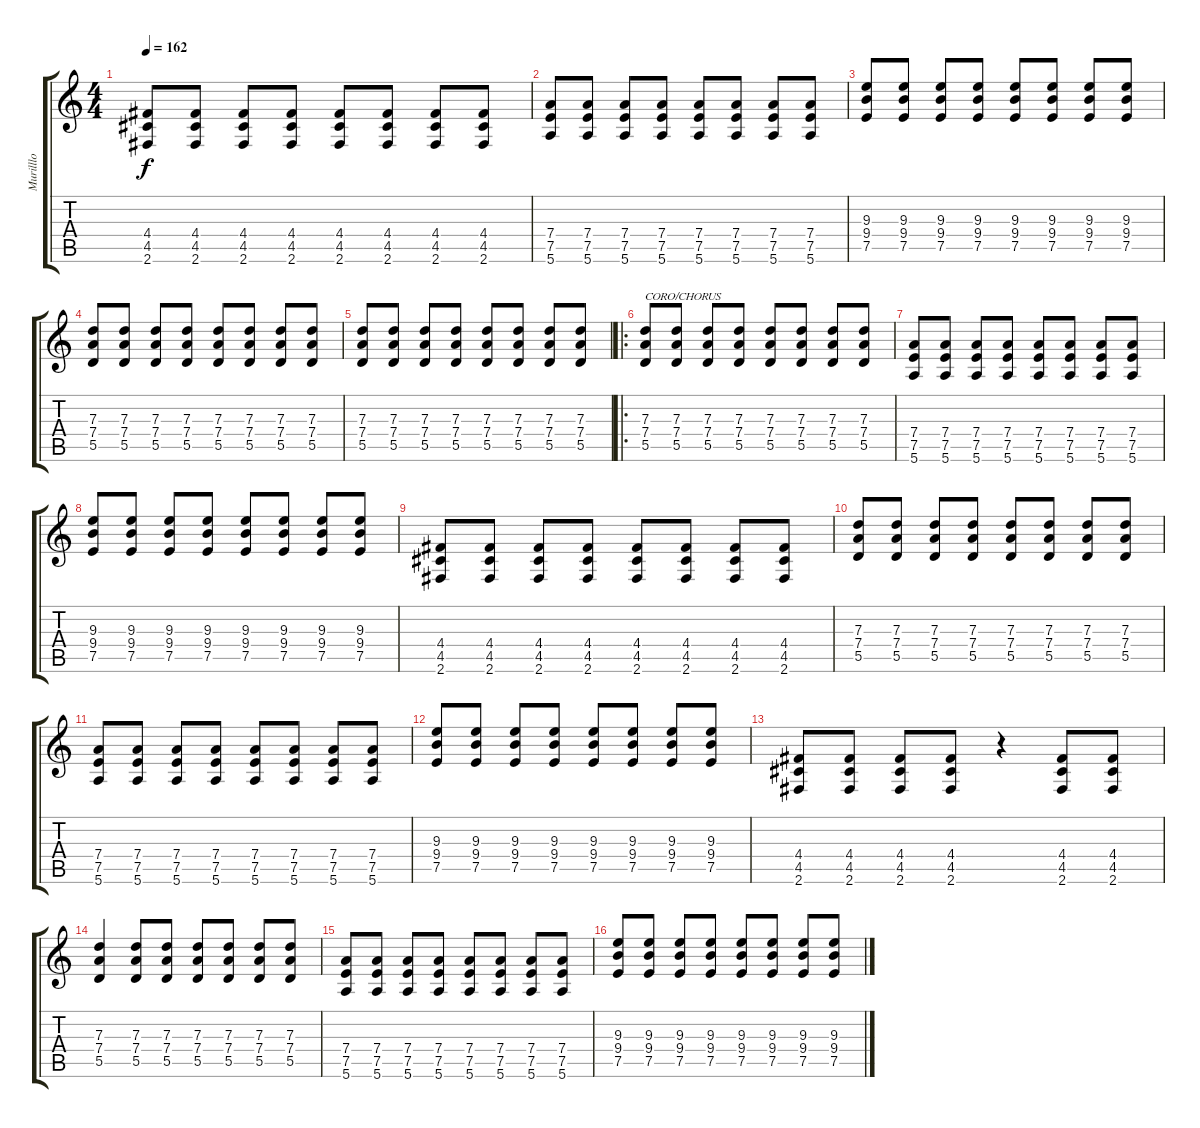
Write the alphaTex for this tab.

\track ("Murilllo" "Murilllo") {instrument electricguitarjazz}
\staff {score tabs}
\tuning (E4 B3 G3 D3 A2 E2) {hide}
\ts (4 4)
\tempo 162
\clef g2
\ks c
(4.4 4.5 2.6).8{dy f} (4.4 4.5 2.6).8 (4.4 4.5 2.6).8 (4.4 4.5 2.6).8 (4.4 4.5 2.6).8 (4.4 4.5 2.6).8 (4.4 4.5 2.6).8 (4.4 4.5 2.6).8 |
(7.4 7.5 5.6).8 (7.4 7.5 5.6).8 (7.4 7.5 5.6).8 (7.4 7.5 5.6).8 (7.4 7.5 5.6).8 (7.4 7.5 5.6).8 (7.4 7.5 5.6).8 (7.4 7.5 5.6).8 |
(9.3 9.4 7.5).8 (9.3 9.4 7.5).8 (9.3 9.4 7.5).8 (9.3 9.4 7.5).8 (9.3 9.4 7.5).8 (9.3 9.4 7.5).8 (9.3 9.4 7.5).8 (9.3 9.4 7.5).8 |
(7.3 7.4 5.5).8 (7.3 7.4 5.5).8 (7.3 7.4 5.5).8 (7.3 7.4 5.5).8 (7.3 7.4 5.5).8 (7.3 7.4 5.5).8 (7.3 7.4 5.5).8 (7.3 7.4 5.5).8 |
(7.3 7.4 5.5).8 (7.3 7.4 5.5).8 (7.3 7.4 5.5).8 (7.3 7.4 5.5).8 (7.3 7.4 5.5).8 (7.3 7.4 5.5).8 (7.3 7.4 5.5).8 (7.3 7.4 5.5).8 |
\ro
(7.3 7.4 5.5).8{txt "CORO/CHORUS" instrument distortionguitar} (7.3 7.4 5.5).8 (7.3 7.4 5.5).8 (7.3 7.4 5.5).8 (7.3 7.4 5.5).8 (7.3 7.4 5.5).8 (7.3 7.4 5.5).8 (7.3 7.4 5.5).8 |
(7.4 7.5 5.6).8 (7.4 7.5 5.6).8 (7.4 7.5 5.6).8 (7.4 7.5 5.6).8 (7.4 7.5 5.6).8 (7.4 7.5 5.6).8 (7.4 7.5 5.6).8 (7.4 7.5 5.6).8 |
(9.3 9.4 7.5).8 (9.3 9.4 7.5).8 (9.3 9.4 7.5).8 (9.3 9.4 7.5).8 (9.3 9.4 7.5).8 (9.3 9.4 7.5).8 (9.3 9.4 7.5).8 (9.3 9.4 7.5).8 |
(4.4 4.5 2.6).8 (4.4 4.5 2.6).8 (4.4 4.5 2.6).8 (4.4 4.5 2.6).8 (4.4 4.5 2.6).8 (4.4 4.5 2.6).8 (4.4 4.5 2.6).8 (4.4 4.5 2.6).8 |
(7.3 7.4 5.5).8 (7.3 7.4 5.5).8 (7.3 7.4 5.5).8 (7.3 7.4 5.5).8 (7.3 7.4 5.5).8 (7.3 7.4 5.5).8 (7.3 7.4 5.5).8 (7.3 7.4 5.5).8 |
(7.4 7.5 5.6).8 (7.4 7.5 5.6).8 (7.4 7.5 5.6).8 (7.4 7.5 5.6).8 (7.4 7.5 5.6).8 (7.4 7.5 5.6).8 (7.4 7.5 5.6).8 (7.4 7.5 5.6).8 |
(9.3 9.4 7.5).8 (9.3 9.4 7.5).8 (9.3 9.4 7.5).8 (9.3 9.4 7.5).8 (9.3 9.4 7.5).8 (9.3 9.4 7.5).8 (9.3 9.4 7.5).8 (9.3 9.4 7.5).8 |
(4.4 4.5 2.6).8 (4.4 4.5 2.6).8 (4.4 4.5 2.6).8 (4.4 4.5 2.6).8 r.4 (4.4 4.5 2.6).8 (4.4 4.5 2.6).8 |
(7.3 7.4 5.5).4 (7.3 7.4 5.5).8 (7.3 7.4 5.5).8 (7.3 7.4 5.5).8 (7.3 7.4 5.5).8 (7.3 7.4 5.5).8 (7.3 7.4 5.5).8 |
(7.4 7.5 5.6).8 (7.4 7.5 5.6).8 (7.4 7.5 5.6).8 (7.4 7.5 5.6).8 (7.4 7.5 5.6).8 (7.4 7.5 5.6).8 (7.4 7.5 5.6).8 (7.4 7.5 5.6).8 |
(9.3 9.4 7.5).8 (9.3 9.4 7.5).8 (9.3 9.4 7.5).8 (9.3 9.4 7.5).8 (9.3 9.4 7.5).8 (9.3 9.4 7.5).8 (9.3 9.4 7.5).8 (9.3 9.4 7.5).8
